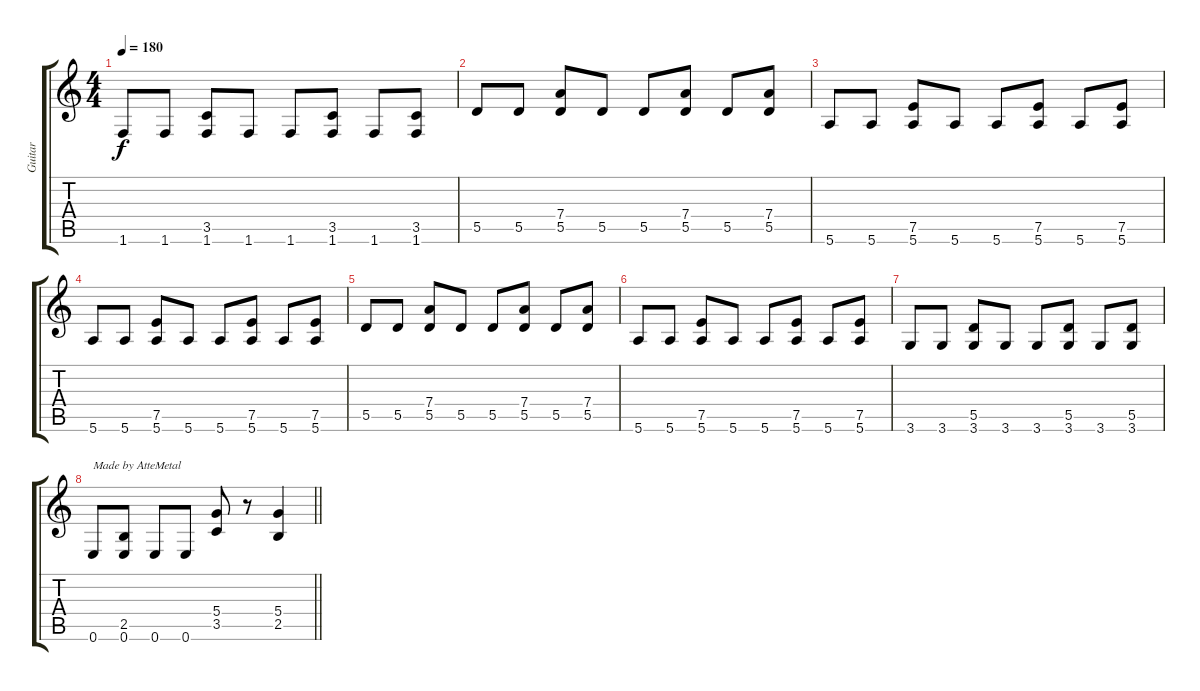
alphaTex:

\track ("Guitar" "Guitar") {instrument distortionguitar}
\staff {score tabs}
\tuning (E4 B3 G3 D3 A2 E2) {hide}
\ts (4 4)
\tempo 180
\clef g2
\ks c
1.6.8{dy f} 1.6.8 (3.5 1.6).8 1.6.8 1.6.8 (3.5 1.6).8 1.6.8 (3.5 1.6).8 |
5.5.8 5.5.8 (7.4 5.5).8 5.5.8 5.5.8 (7.4 5.5).8 5.5.8 (7.4 5.5).8 |
5.6.8 5.6.8 (7.5 5.6).8 5.6.8 5.6.8 (7.5 5.6).8 5.6.8 (7.5 5.6).8 |
5.6.8 5.6.8 (7.5 5.6).8 5.6.8 5.6.8 (7.5 5.6).8 5.6.8 (7.5 5.6).8 |
5.5.8 5.5.8 (7.4 5.5).8 5.5.8 5.5.8 (7.4 5.5).8 5.5.8 (7.4 5.5).8 |
5.6.8 5.6.8 (7.5 5.6).8 5.6.8 5.6.8 (7.5 5.6).8 5.6.8 (7.5 5.6).8 |
3.6.8 3.6.8 (5.5 3.6).8 3.6.8 3.6.8 (5.5 3.6).8 3.6.8 (5.5 3.6).8 |
\barLineRight lightlight
0.6.8{txt "Made by AtteMetal"} (2.5 0.6).8 0.6.8 0.6.8 (5.4 3.5).8 r.8 (5.4 2.5).4
